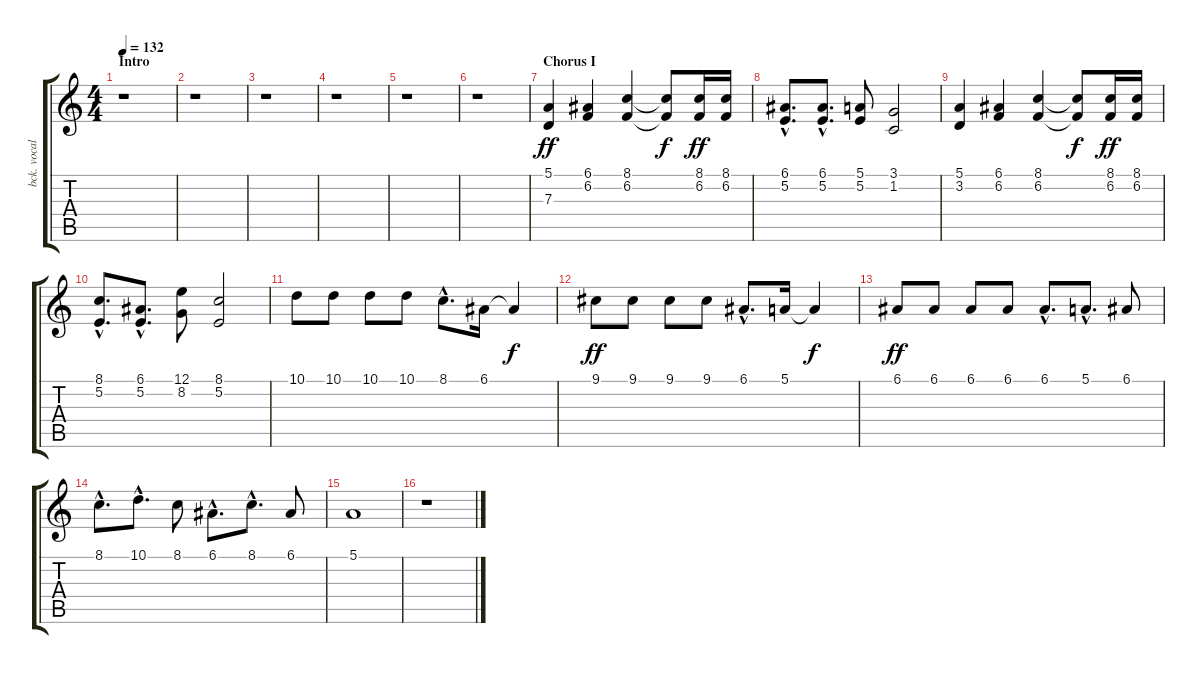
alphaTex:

\track ("bck. vocal" "bck. vocal") {instrument voiceoohs}
\staff {score tabs}
\tuning (E4 B3 G3 D3 A2 E2) {hide}
\ts (4 4)
\section ("" "Intro")
\tempo 132
\clef g2
\ks c
r.1{dy ff instrument voiceoohs} |
r.1 |
r.1 |
r.1 |
r.1 |
r.1 |
\section ("" "Chorus I")
(5.1 7.3).4 (6.1 6.2).4 (8.1 6.2).4 (8.1{t} 6.2{t}).8{dy f} (8.1 6.2).16{dy ff} (8.1 6.2).16 |
(6.1{hac} 5.2{hac}).8{d} (6.1{hac} 5.2{hac}).8{d} (5.1 5.2).8 (3.1 1.2).2 |
(5.1 3.2).4 (6.1 6.2).4 (8.1 6.2).4 (8.1{t} 6.2{t}).8{dy f} (8.1 6.2).16{dy ff} (8.1 6.2).16 |
(8.1{hac} 5.2{hac}).8{d} (6.1{hac} 5.2{hac}).8{d} (12.1 8.2).8 (8.1 5.2).2 |
10.1.8 10.1.8 10.1.8 10.1.8 8.1{hac}.8{d} 6.1.16 6.1{t}.4{dy f} |
9.1.8{dy ff} 9.1.8 9.1.8 9.1.8 6.1{hac}.8{d} 5.1.16 5.1{t}.4{dy f} |
6.1.8{dy ff} 6.1.8 6.1.8 6.1.8 6.1{hac}.8{d} 5.1{hac}.8{d} 6.1.8 |
8.1{hac}.8{d} 10.1{hac}.8{d} 8.1.8 6.1{hac}.8{d} 8.1{hac}.8{d} 6.1.8 |
5.1.1 |
r.1
